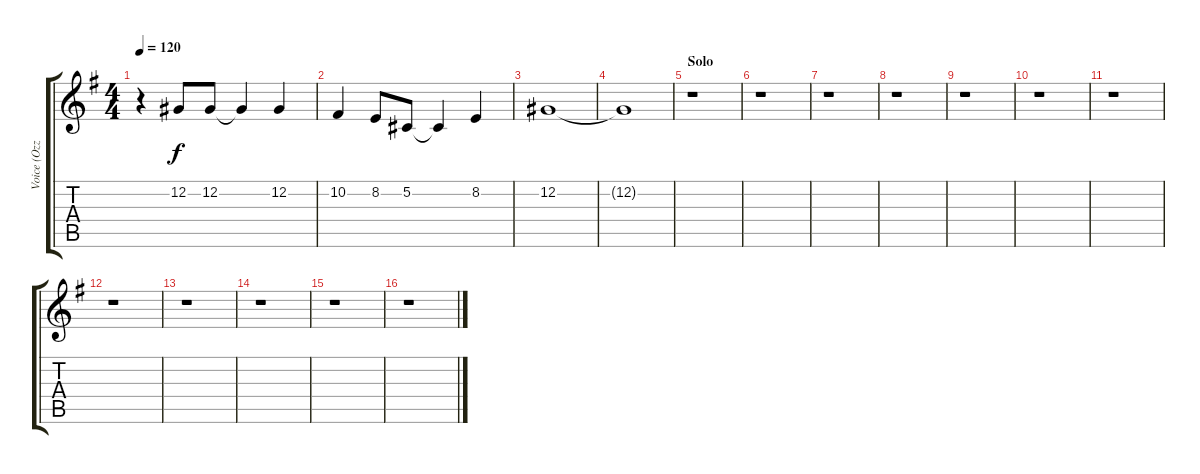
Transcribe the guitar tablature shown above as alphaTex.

\track ("Voice (Ozzy Osbourne)" "Voice (Ozz") {instrument altosax}
\staff {score tabs}
\tuning (Db4 Ab3 E3 B2 Gb2 Db2) {hide}
\ts (4 4)
\tempo 120
\clef g2
\ks g
r.4{dy f} 12.2.8 12.2.8 12.2{t}.4 12.2.4 |
10.2.4 8.2.8 5.2.8 5.2{t}.4 8.2.4 |
12.2.1 |
12.2{t}.1 |
\section ("" "Solo")
r.1 |
r.1 |
r.1 |
r.1 |
r.1 |
r.1 |
r.1 |
r.1 |
r.1 |
r.1 |
r.1 |
r.1
